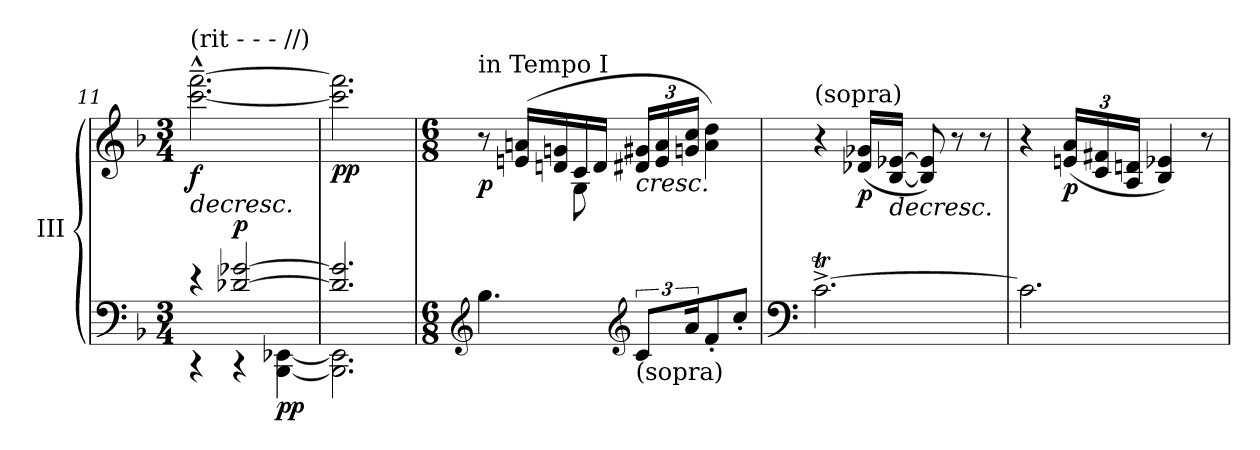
**kern	**kern	**dynam
*part1	*part1	*part1
*staff2	*staff1	*staff1/2
*I"III	*	*
*clefF4	*clefG2	*
*k[b-]	*k[b-]	*
*M3/4	*M3/4	*
=11	=11	=11
*^	*	*
!	!	!LO:TX:a:t=(rit       -              -              -             //)	!
!	!	!	!LO:HP:b
!	!	!	!LO:DY:n=1:b
4r	4r	[2.ccc\~^^ [2.fff\~^^	> f
!	!	!	!LO:DY:n=2:a=2
[2d-X/ [2g-X/	4r	.	p
!	!	!	!LO:DY:n=3:b=2
.	[4BBB-\ [4EE-X\	.	pp
=12	=12	=12	=12
!	!	!	!LO:DY:b
2.d-/] 2.g-/]	2.BBB-\] 2.EE-\]	2.ccc\] 2.fff\]	pp
*v	*v	*	*
!!LO:LB:g=z
=13	=13	=13
*M6/8	*M6/8	*
*^	*^	*
!	!	!LO:TX:t=in Tempo I	!	!
!	!	!	!	!LO:DY:b
*v	*v	*	*	*
4.B-\	8r	4ryy	p
.	(>16en/ 16an/LL	.	.
.	16dn/ 16gn/	.	.
.	16c/	8G\	.
.	16d/JJ	.	.
*clefG2	*	*	*
*	*Xbrackettup	*	*
!LO:TX:b:t=(sopra)	!	!	!
!	!	!	!LO:HP:b
12c</L	24d#X/ 24g#X/LL	4.ryy	<
.	24e/ 24a/	.	.
24a</K	24gn/ 24cc/JJ	.	.
8f<'/	4a\ 4dd\)	.	]
8cc'/J	.	.	.
*	*v	*v	*
=14	=14	=14
*clefF4	*	*
!	!LO:TX:a:t=(sopra)	!
!	!	!LO:DY:b=2
!	!	!LO:DY:n=1:b=2
[2.cT<<^\	4r	pp other-dynamics
!	!	!LO:DY:n=2:b
.	(<16d-X/ 16g-X/LL	p
!	!	!LO:HP:b
.	[16B-/ [16e-X/JJ	>
.	8B-/] 8e-/])	.
.	8r	[
.	8r	.
=15	=15	=15
2.c\]	4r	.
!	!	!LO:DY:b
.	(<24en/ 24a/LL	p
.	24c/ 24f#X/	.
.	24A/ 24dn/JJ	.
.	4B-/ 4e-X/)	]
.	8r	.
=	=	=
*-	*-	*-
